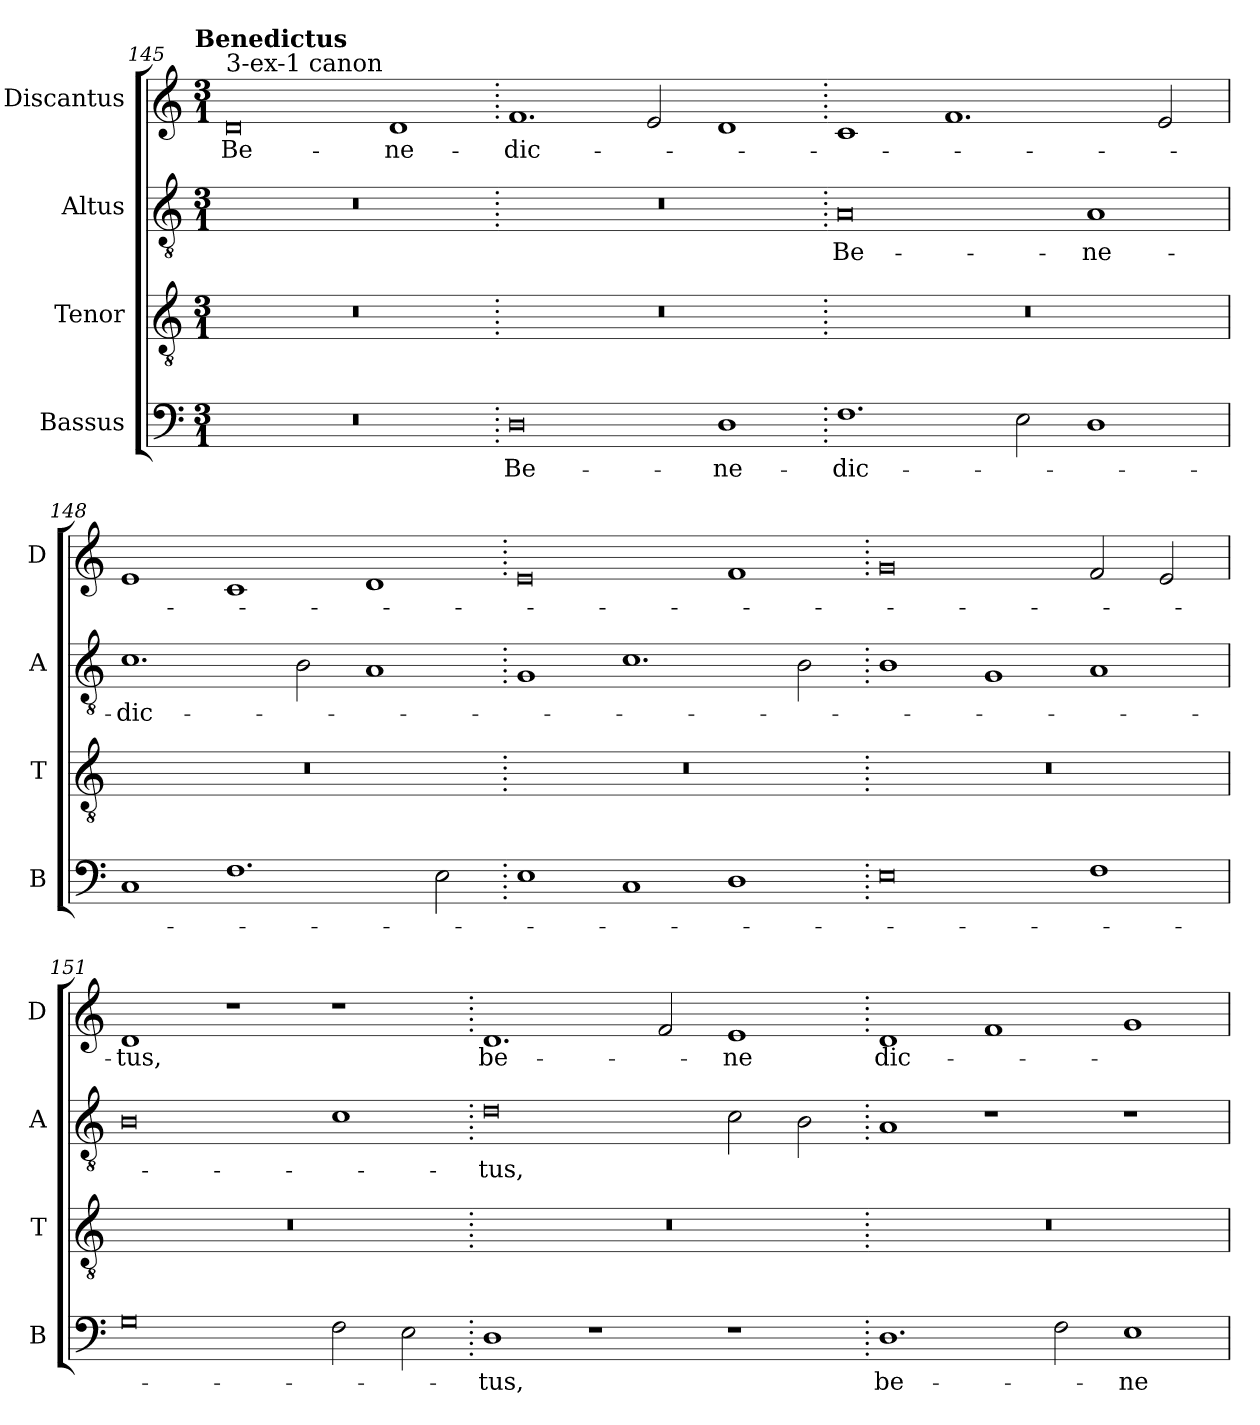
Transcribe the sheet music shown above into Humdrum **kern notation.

**kern	**text	**kern	**kern	**text	**kern	**text
*part4	*part4	*part3	*part2	*part2	*part1	*part1
*staff4	*staff4	*staff3	*staff2	*staff2	*staff1	*staff1
*I"Bassus	*	*I"Tenor	*I"Altus	*	*I"Discantus	*
*I'B	*	*I'T	*I'A	*	*I'D	*
!!LO:LB:g=z
*clefF4	*	*clefGv2	*clefGv2	*	*clefG2	*
*k[]	*	*k[]	*k[]	*	*k[]	*
!!LO:TX:omd:t=Benedictus
*M3/1	*	*M3/1	*M3/1	*	*M3/1	*
=145	=145	=145	=145	=145	=145	=145
!	!	!	!	!	!LO:TX:a:t=3-ex-1 canon	!
0.r	.	0.r	0.r	.	0d	Be-
.	.	.	.	.	1d	-ne-
=146.	=146.	=146.	=146.	=146.	=146.	=146.
0D	Be-	0.r	0.r	.	1.f	-dic-
.	.	.	.	.	2e	.
1D	-ne-	.	.	.	1d	.
=147.	=147.	=147.	=147.	=147.	=147.	=147.
1.F	-dic-	0.r	0A	Be-	1c	.
.	.	.	.	.	1.f	.
2E	.	.	.	.	.	.
1D	.	.	1A	-ne-	.	.
.	.	.	.	.	2e	.
=148	=148	=148	=148	=148	=148	=148
1C	.	0.r	1.c	-dic-	1e	.
1.F	.	.	.	.	1c	.
.	.	.	2B	.	.	.
.	.	.	1A	.	1d	.
2E	.	.	.	.	.	.
=149.	=149.	=149.	=149.	=149.	=149.	=149.
1E	.	0.r	1G	.	0e	.
1C	.	.	1.c	.	.	.
1D	.	.	.	.	1f	.
.	.	.	2B	.	.	.
=150.	=150.	=150.	=150.	=150.	=150.	=150.
0E	.	0.r	1B	.	0g	.
.	.	.	1G	.	.	.
1F	.	.	1A	.	2f	.
.	.	.	.	.	2e	.
=151	=151	=151	=151	=151	=151	=151
0G	.	0.r	0B	.	1d	-tus,
.	.	.	.	.	1r	.
2F	.	.	1c	.	1r	.
2E	.	.	.	.	.	.
=152.	=152.	=152.	=152.	=152.	=152.	=152.
1D	-tus,	0.r	0d	-tus,	1.d	be-
1r	.	.	.	.	.	.
.	.	.	.	.	2f	.
1r	.	.	2c	.	1e	-ne
.	.	.	2B	.	.	.
=153.	=153.	=153.	=153.	=153.	=153.	=153.
1.D	be-	0.r	1A	.	1d	dic-
.	.	.	1r	.	1f	.
2F	.	.	.	.	.	.
1E	-ne	.	1r	.	1g	.
=	=	=	=	=	=	=
*-	*-	*-	*-	*-	*-	*-
